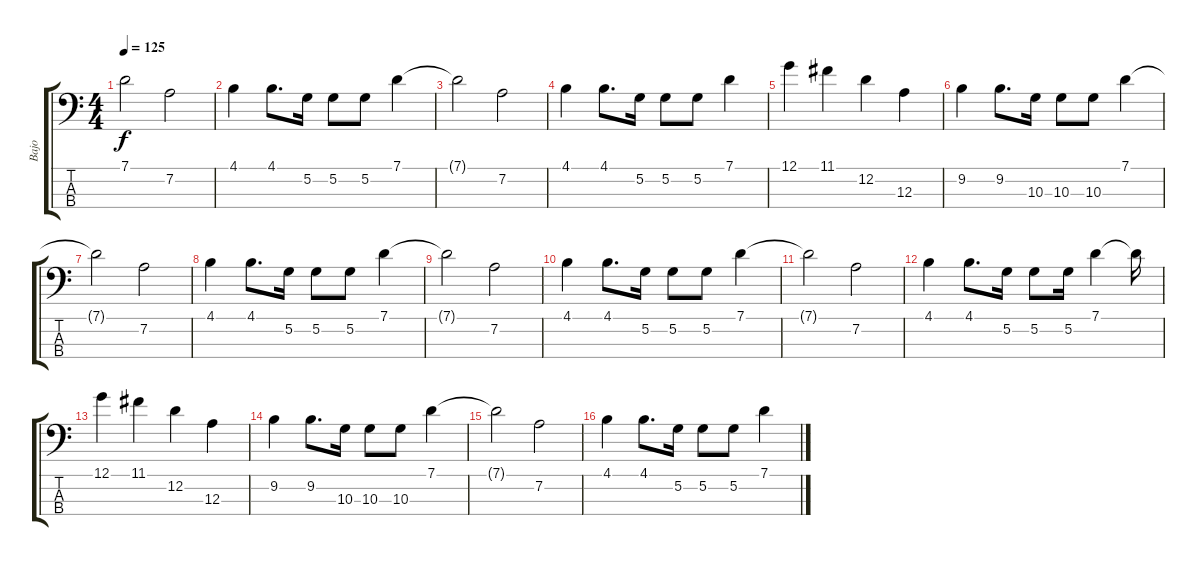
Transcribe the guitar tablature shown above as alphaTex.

\track ("Bajo" "Bajo") {instrument electricbassfinger}
\staff {score tabs}
\tuning (G2 D2 A1 E1) {hide}
\ts (4 4)
\tempo 125
\clef f4
\ks c
7.1{t}.2{dy f} 7.2.2 |
4.1.4 4.1.8{d} 5.2.16 5.2.8 5.2.8 7.1.4 |
7.1{t}.2 7.2.2 |
4.1.4 4.1.8{d} 5.2.16 5.2.8 5.2.8 7.1.4 |
12.1.4 11.1.4 12.2.4 12.3.4 |
9.2.4 9.2.8{d} 10.3.16 10.3.8 10.3.8 7.1.4 |
7.1{t}.2 7.2.2 |
4.1.4 4.1.8{d} 5.2.16 5.2.8 5.2.8 7.1.4 |
7.1{t}.2 7.2.2 |
4.1.4 4.1.8{d} 5.2.16 5.2.8 5.2.8 7.1.4 |
7.1{t}.2 7.2.2 |
4.1.4 4.1.8{d} 5.2.16 5.2.8 5.2.16 7.1.4 7.1{t}.16 |
12.1.4 11.1.4 12.2.4 12.3.4 |
9.2.4 9.2.8{d} 10.3.16 10.3.8 10.3.8 7.1.4 |
7.1{t}.2 7.2.2 |
4.1.4 4.1.8{d} 5.2.16 5.2.8 5.2.8 7.1.4
